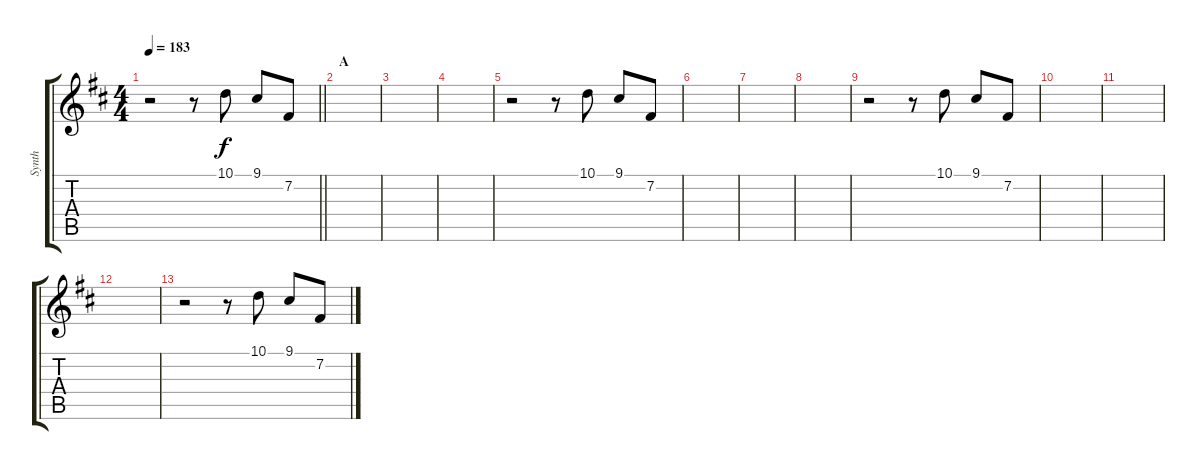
\track ("Synth" "Synth") {instrument pad1newage}
\staff {score tabs}
\tuning (E4 B3 G3 D3 A2 E2) {hide}
\ts (4 4)
\tempo 183
\clef g2
\barLineRight lightlight
\ks d
r.2{dy f} r.8 10.1.8 9.1.8 7.2.8 |
\section ("" "A")
|
|
|
r.2 r.8 10.1.8 9.1.8 7.2.8 |
|
|
|
r.2 r.8 10.1.8 9.1.8 7.2.8 |
|
|
|
r.2 r.8 10.1.8 9.1.8 7.2.8
